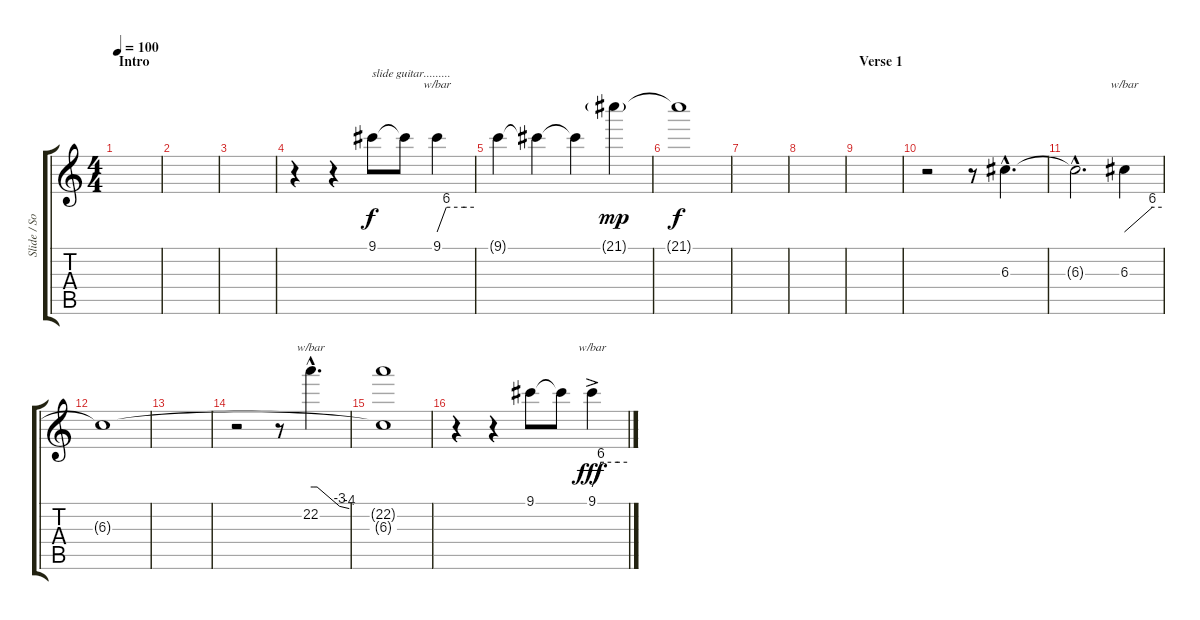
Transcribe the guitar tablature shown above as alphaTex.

\track ("Slide / Solo Gtr" "Slide / So") {instrument distortionguitar}
\staff {score tabs}
\tuning (E4 B3 G3 D3 A2 E2) {hide}
\ts (4 4)
\section ("" "Intro")
\tempo 100
\clef g2
\ks c
|
|
|
r.4 r.4 9.1.8{txt "slide guitar........."} 9.1{t}.8 9.1.4{tbe (custom default 0 0 15 24 45 24 60 24)} |
9.1{t}.4 9.1{t}.4 9.1{t}.4 21.1{g}.4{dy mp volume 0} |
21.1{t}.1{dy f} |
|
|
\section ("" "Verse 1")
|
r.2 r.8 6.3{hac}.4{d volume 10} |
6.3{hac t}.2{d} 6.3.4{tbe (custom default 0 0 45 24 60 24)} |
6.3{t}.1 |
|
r.2 r.8 22.2{hac}.4{d tbe (custom default 0 0 5 0 10 0 45 -12 60 -16)} |
(22.2{t} 6.3{t}).1 |
r.4 r.4 9.1.8 9.1{t}.8 9.1{ac}.4{tbe (custom default 0 0 15 24 45 24 60 24) dy fff}
